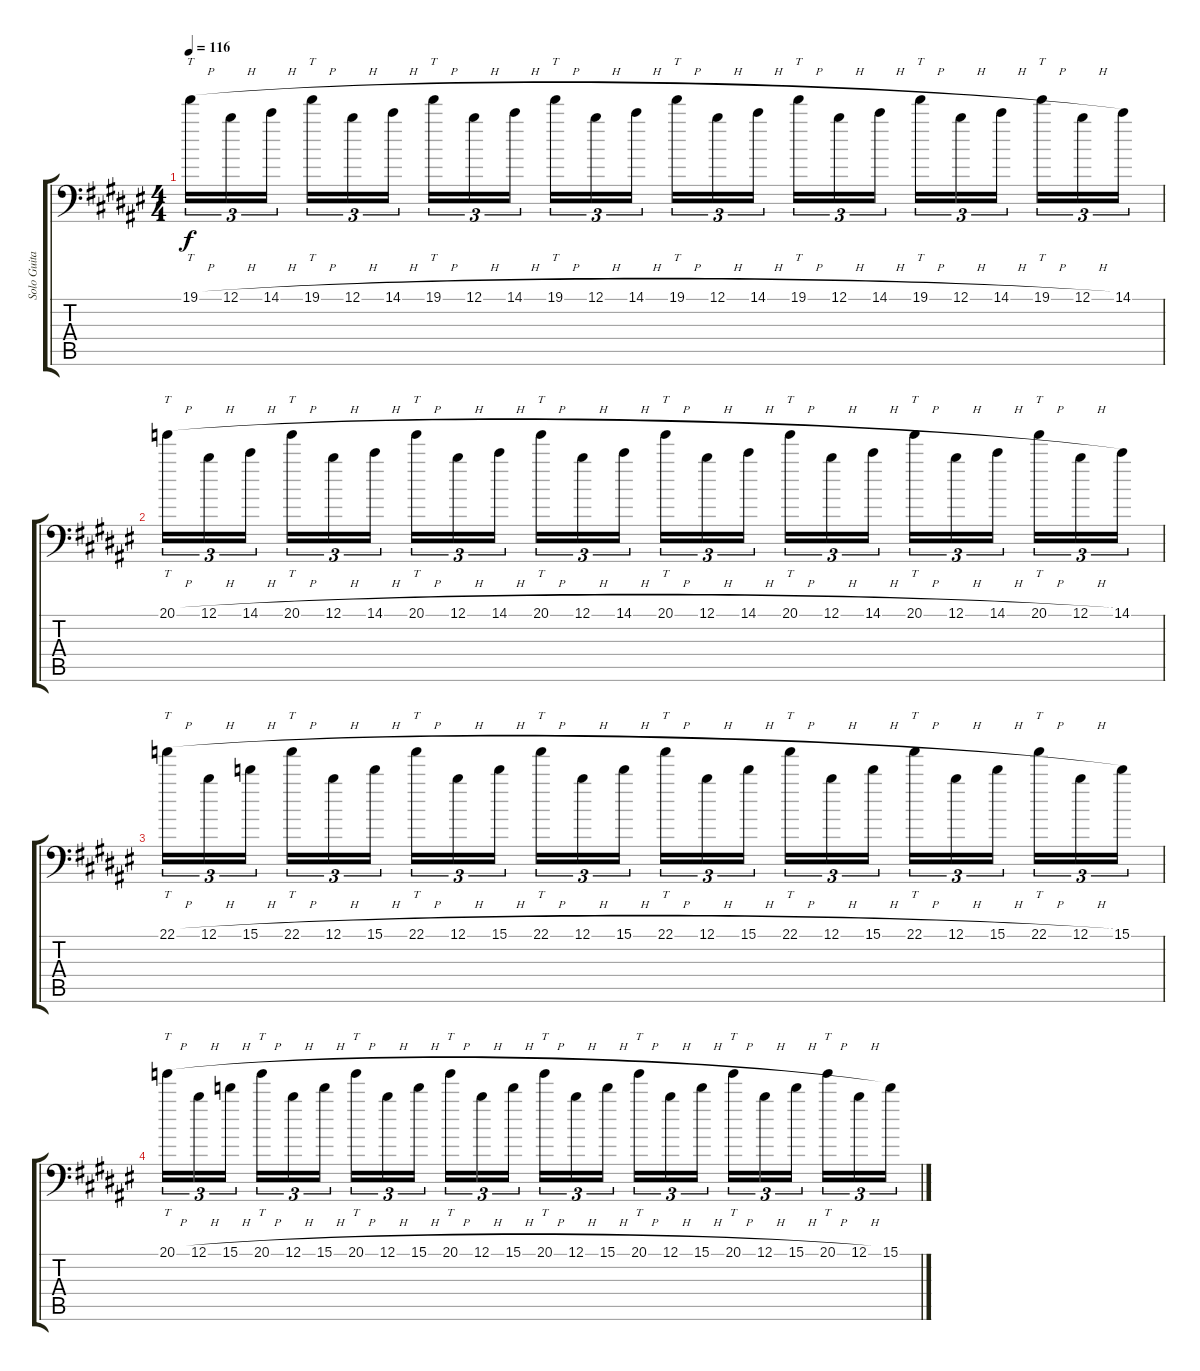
\track ("Solo Guitar" "Solo Guita") {instrument distortionguitar}
\staff {score tabs}
\tuning (B3 Gb3 D3 A2 E2 A1) {hide}
\ts (4 4)
\tempo 116
\clef f4
\ks d#minor
19.1{h}.16{tt tu (3 2) dy f} 12.1{h}.16{tu (3 2)} 14.1{h}.16{tu (3 2) beam splitsecondary} 19.1{h}.16{tt tu (3 2)} 12.1{h}.16{tu (3 2)} 14.1{h}.16{tu (3 2)} 19.1{h}.16{tt tu (3 2)} 12.1{h}.16{tu (3 2)} 14.1{h}.16{tu (3 2) beam splitsecondary} 19.1{h}.16{tt tu (3 2)} 12.1{h}.16{tu (3 2)} 14.1{h}.16{tu (3 2)} 19.1{h}.16{tt tu (3 2)} 12.1{h}.16{tu (3 2)} 14.1{h}.16{tu (3 2) beam splitsecondary} 19.1{h}.16{tt tu (3 2)} 12.1{h}.16{tu (3 2)} 14.1{h}.16{tu (3 2)} 19.1{h}.16{tt tu (3 2)} 12.1{h}.16{tu (3 2)} 14.1{h}.16{tu (3 2) beam splitsecondary} 19.1{h}.16{tt tu (3 2)} 12.1{h}.16{tu (3 2)} 14.1.16{tu (3 2)} |
20.1{h}.16{tt tu (3 2)} 12.1{h}.16{tu (3 2)} 14.1{h}.16{tu (3 2) beam splitsecondary} 20.1{h}.16{tt tu (3 2)} 12.1{h}.16{tu (3 2)} 14.1{h}.16{tu (3 2)} 20.1{h}.16{tt tu (3 2)} 12.1{h}.16{tu (3 2)} 14.1{h}.16{tu (3 2) beam splitsecondary} 20.1{h}.16{tt tu (3 2)} 12.1{h}.16{tu (3 2)} 14.1{h}.16{tu (3 2)} 20.1{h}.16{tt tu (3 2)} 12.1{h}.16{tu (3 2)} 14.1{h}.16{tu (3 2) beam splitsecondary} 20.1{h}.16{tt tu (3 2)} 12.1{h}.16{tu (3 2)} 14.1{h}.16{tu (3 2)} 20.1{h}.16{tt tu (3 2)} 12.1{h}.16{tu (3 2)} 14.1{h}.16{tu (3 2) beam splitsecondary} 20.1{h}.16{tt tu (3 2)} 12.1{h}.16{tu (3 2)} 14.1.16{tu (3 2)} |
22.1{h}.16{tt tu (3 2)} 12.1{h}.16{tu (3 2)} 15.1{h}.16{tu (3 2) beam splitsecondary} 22.1{h}.16{tt tu (3 2)} 12.1{h}.16{tu (3 2)} 15.1{h}.16{tu (3 2)} 22.1{h}.16{tt tu (3 2)} 12.1{h}.16{tu (3 2)} 15.1{h}.16{tu (3 2) beam splitsecondary} 22.1{h}.16{tt tu (3 2)} 12.1{h}.16{tu (3 2)} 15.1{h}.16{tu (3 2)} 22.1{h}.16{tt tu (3 2)} 12.1{h}.16{tu (3 2)} 15.1{h}.16{tu (3 2) beam splitsecondary} 22.1{h}.16{tt tu (3 2)} 12.1{h}.16{tu (3 2)} 15.1{h}.16{tu (3 2)} 22.1{h}.16{tt tu (3 2)} 12.1{h}.16{tu (3 2)} 15.1{h}.16{tu (3 2) beam splitsecondary} 22.1{h}.16{tt tu (3 2)} 12.1{h}.16{tu (3 2)} 15.1.16{tu (3 2)} |
20.1{h}.16{tt tu (3 2)} 12.1{h}.16{tu (3 2)} 15.1{h}.16{tu (3 2) beam splitsecondary} 20.1{h}.16{tt tu (3 2)} 12.1{h}.16{tu (3 2)} 15.1{h}.16{tu (3 2)} 20.1{h}.16{tt tu (3 2)} 12.1{h}.16{tu (3 2)} 15.1{h}.16{tu (3 2) beam splitsecondary} 20.1{h}.16{tt tu (3 2)} 12.1{h}.16{tu (3 2)} 15.1{h}.16{tu (3 2)} 20.1{h}.16{tt tu (3 2)} 12.1{h}.16{tu (3 2)} 15.1{h}.16{tu (3 2) beam splitsecondary} 20.1{h}.16{tt tu (3 2)} 12.1{h}.16{tu (3 2)} 15.1{h}.16{tu (3 2)} 20.1{h}.16{tt tu (3 2)} 12.1{h}.16{tu (3 2)} 15.1{h}.16{tu (3 2) beam splitsecondary} 20.1{h}.16{tt tu (3 2)} 12.1{h}.16{tu (3 2)} 15.1.16{tu (3 2)}
